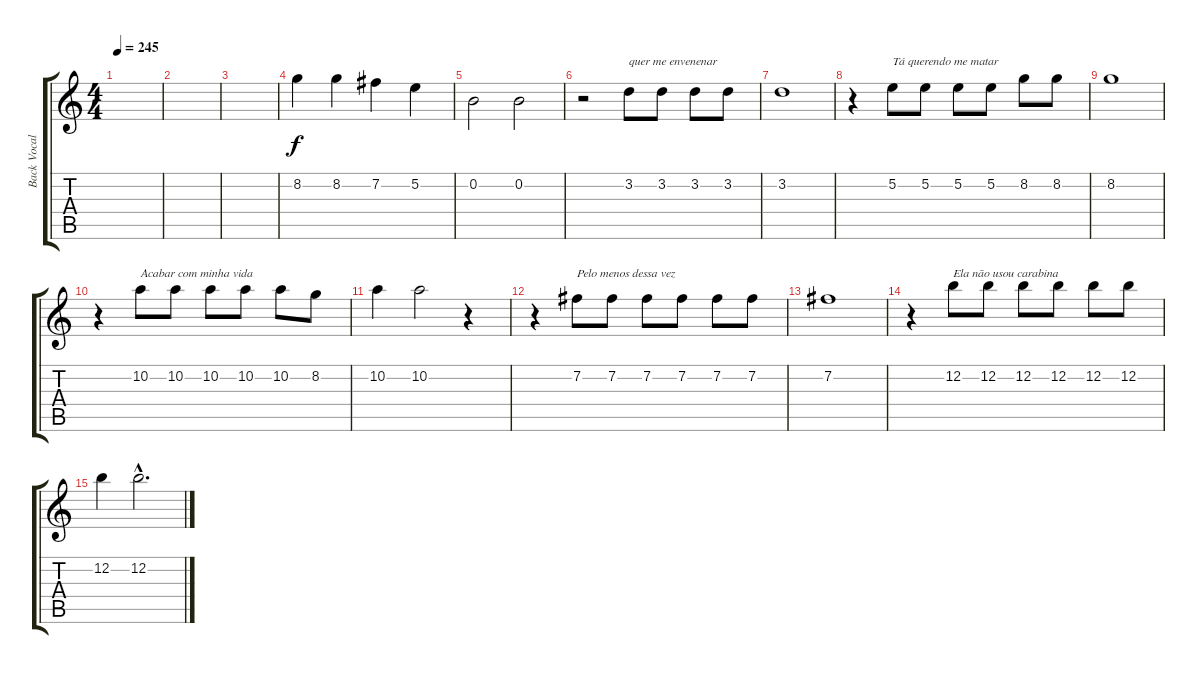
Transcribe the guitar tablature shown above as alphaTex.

\track ("Back Vocal" "Back Vocal") {instrument lead2sawtooth}
\staff {score tabs}
\tuning (E5 B4 G4 D4 A3 E3) {hide}
\ts (4 4)
\tempo 245
\clef g2
\ks c
|
|
|
8.2.4 8.2.4 7.2.4 5.2.4 |
0.2.2 0.2.2 |
r.2 3.2.8{txt "quer me envenenar"} 3.2.8 3.2.8 3.2.8 |
3.2.1 |
r.4 5.2.8{txt "Tá querendo me matar"} 5.2.8 5.2.8 5.2.8 8.2.8 8.2.8 |
8.2.1 |
r.4 10.2.8{txt "Acabar com minha vida"} 10.2.8 10.2.8 10.2.8 10.2.8 8.2.8 |
10.2.4 10.2.2 r.4 |
r.4 7.2.8{txt "Pelo menos dessa vez"} 7.2.8 7.2.8 7.2.8 7.2.8 7.2.8 |
7.2.1 |
r.4 12.2.8{txt "Ela não usou carabina"} 12.2.8 12.2.8 12.2.8 12.2.8 12.2.8 |
12.2.4 12.2{hac}.2{d}
